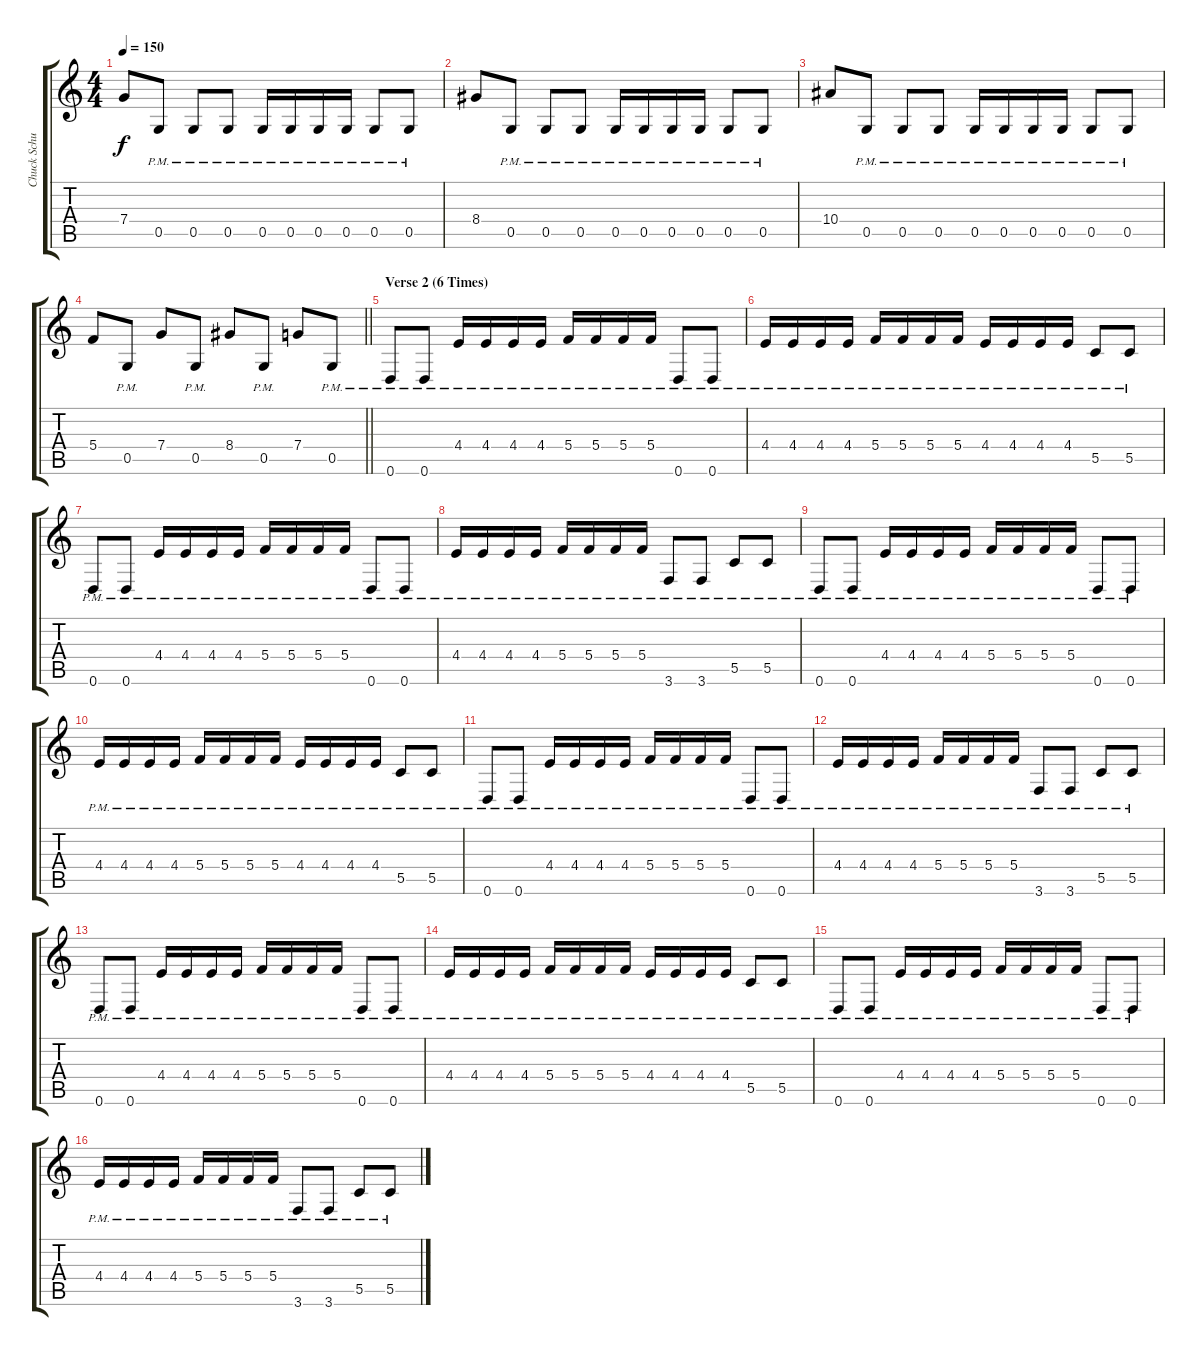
\track ("Chuck Schuldiner Rhytmn" "Chuck Schu") {instrument distortionguitar}
\staff {score tabs}
\tuning (D4 A3 F3 C3 G2 D2) {hide}
\ts (4 4)
\tempo 150
\clef g2
\ks c
7.4.8{dy f} 0.5{pm}.8 0.5{pm}.8 0.5{pm}.8 0.5{pm}.16 0.5{pm}.16 0.5{pm}.16 0.5{pm}.16 0.5{pm}.8 0.5{pm}.8 |
8.4.8 0.5{pm}.8 0.5{pm}.8 0.5{pm}.8 0.5{pm}.16 0.5{pm}.16 0.5{pm}.16 0.5{pm}.16 0.5{pm}.8 0.5{pm}.8 |
10.4.8 0.5{pm}.8 0.5{pm}.8 0.5{pm}.8 0.5{pm}.16 0.5{pm}.16 0.5{pm}.16 0.5{pm}.16 0.5{pm}.8 0.5{pm}.8 |
\barLineRight lightlight
5.4.8 0.5{pm}.8 7.4.8 0.5{pm}.8 8.4.8 0.5{pm}.8 7.4.8 0.5{pm}.8 |
\section ("" "Verse 2 (6 Times)")
0.6{pm}.8 0.6{pm}.8 4.4{pm}.16 4.4{pm}.16 4.4{pm}.16 4.4{pm}.16 5.4{pm}.16 5.4{pm}.16 5.4{pm}.16 5.4{pm}.16 0.6{pm}.8 0.6{pm}.8 |
4.4{pm}.16 4.4{pm}.16 4.4{pm}.16 4.4{pm}.16 5.4{pm}.16 5.4{pm}.16 5.4{pm}.16 5.4{pm}.16 4.4{pm}.16 4.4{pm}.16 4.4{pm}.16 4.4{pm}.16 5.5{pm}.8 5.5{pm}.8 |
0.6{pm}.8 0.6{pm}.8 4.4{pm}.16 4.4{pm}.16 4.4{pm}.16 4.4{pm}.16 5.4{pm}.16 5.4{pm}.16 5.4{pm}.16 5.4{pm}.16 0.6{pm}.8 0.6{pm}.8 |
4.4{pm}.16 4.4{pm}.16 4.4{pm}.16 4.4{pm}.16 5.4{pm}.16 5.4{pm}.16 5.4{pm}.16 5.4{pm}.16 3.6{pm}.8 3.6{pm}.8 5.5{pm}.8 5.5{pm}.8 |
0.6{pm}.8 0.6{pm}.8 4.4{pm}.16 4.4{pm}.16 4.4{pm}.16 4.4{pm}.16 5.4{pm}.16 5.4{pm}.16 5.4{pm}.16 5.4{pm}.16 0.6{pm}.8 0.6{pm}.8 |
4.4{pm}.16 4.4{pm}.16 4.4{pm}.16 4.4{pm}.16 5.4{pm}.16 5.4{pm}.16 5.4{pm}.16 5.4{pm}.16 4.4{pm}.16 4.4{pm}.16 4.4{pm}.16 4.4{pm}.16 5.5{pm}.8 5.5{pm}.8 |
0.6{pm}.8 0.6{pm}.8 4.4{pm}.16 4.4{pm}.16 4.4{pm}.16 4.4{pm}.16 5.4{pm}.16 5.4{pm}.16 5.4{pm}.16 5.4{pm}.16 0.6{pm}.8 0.6{pm}.8 |
4.4{pm}.16 4.4{pm}.16 4.4{pm}.16 4.4{pm}.16 5.4{pm}.16 5.4{pm}.16 5.4{pm}.16 5.4{pm}.16 3.6{pm}.8 3.6{pm}.8 5.5{pm}.8 5.5{pm}.8 |
0.6{pm}.8 0.6{pm}.8 4.4{pm}.16 4.4{pm}.16 4.4{pm}.16 4.4{pm}.16 5.4{pm}.16 5.4{pm}.16 5.4{pm}.16 5.4{pm}.16 0.6{pm}.8 0.6{pm}.8 |
4.4{pm}.16 4.4{pm}.16 4.4{pm}.16 4.4{pm}.16 5.4{pm}.16 5.4{pm}.16 5.4{pm}.16 5.4{pm}.16 4.4{pm}.16 4.4{pm}.16 4.4{pm}.16 4.4{pm}.16 5.5{pm}.8 5.5{pm}.8 |
0.6{pm}.8 0.6{pm}.8 4.4{pm}.16 4.4{pm}.16 4.4{pm}.16 4.4{pm}.16 5.4{pm}.16 5.4{pm}.16 5.4{pm}.16 5.4{pm}.16 0.6{pm}.8 0.6{pm}.8 |
4.4{pm}.16 4.4{pm}.16 4.4{pm}.16 4.4{pm}.16 5.4{pm}.16 5.4{pm}.16 5.4{pm}.16 5.4{pm}.16 3.6{pm}.8 3.6{pm}.8 5.5{pm}.8 5.5{pm}.8
